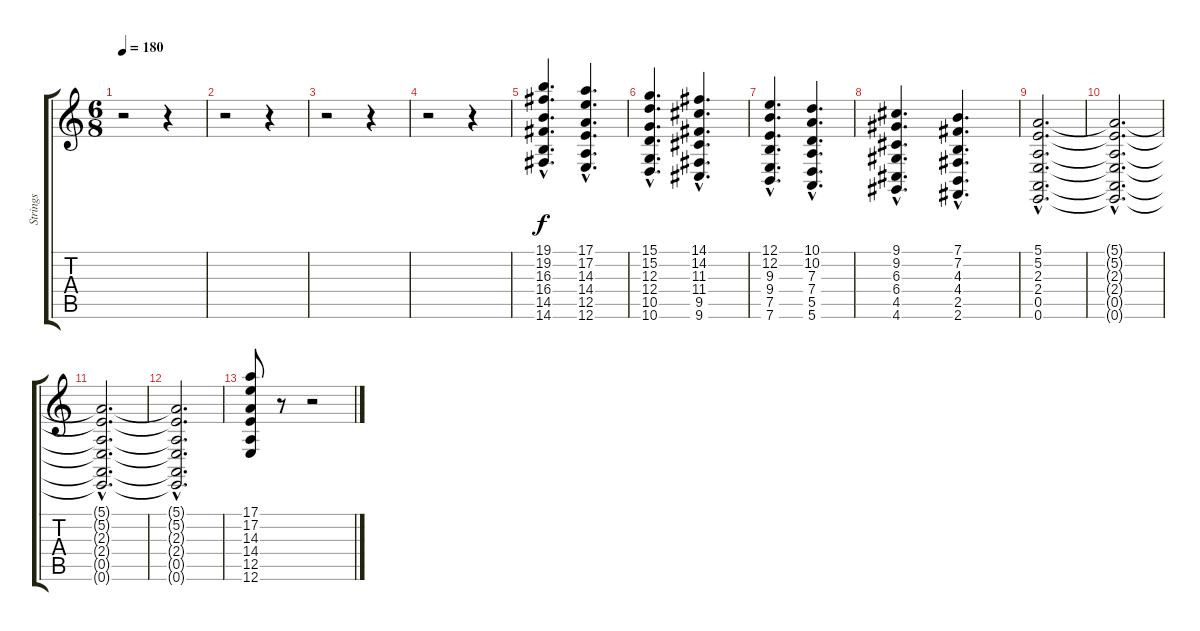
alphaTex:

\track ("Strings" "Strings") {instrument stringensemble1}
\staff {score tabs}
\tuning (E4 B3 G3 D3 A2 E2) {hide}
\ts (6 8)
\tempo 180
\clef g2
\ks c
r.2{dy f} r.4 |
r.2 r.4 |
r.2 r.4 |
r.2 r.4 |
(19.1{hac} 19.2{hac} 16.3{hac} 16.4{hac} 14.5{hac} 14.6{hac}).4{d} (17.1{hac} 17.2{hac} 14.3{hac} 14.4{hac} 12.5{hac} 12.6{hac}).4{d} |
(15.1{hac} 15.2{hac} 12.3{hac} 12.4{hac} 10.5{hac} 10.6{hac}).4{d} (14.1{hac} 14.2{hac} 11.3{hac} 11.4{hac} 9.5{hac} 9.6{hac}).4{d} |
(12.1{hac} 12.2{hac} 9.3{hac} 9.4{hac} 7.5{hac} 7.6{hac}).4{d} (10.1{hac} 10.2{hac} 7.3{hac} 7.4{hac} 5.5{hac} 5.6{hac}).4{d} |
(9.1{hac} 9.2{hac} 6.3{hac} 6.4{hac} 4.5{hac} 4.6{hac}).4{d} (7.1{hac} 7.2{hac} 4.3{hac} 4.4{hac} 2.5{hac} 2.6{hac}).4{d} |
(5.1{hac} 5.2{hac} 2.3{hac} 2.4{hac} 0.5{hac} 0.6{hac}).2{d} |
(5.1{hac t} 5.2{hac t} 2.3{hac t} 2.4{hac t} 0.5{hac t} 0.6{hac t}).2{d} |
(5.1{hac t} 5.2{hac t} 2.3{hac t} 2.4{hac t} 0.5{hac t} 0.6{hac t}).2{d} |
(5.1{hac t} 5.2{hac t} 2.3{hac t} 2.4{hac t} 0.5{hac t} 0.6{hac t}).2{d} |
(17.1 17.2 14.3 14.4 12.5 12.6).8 r.8 r.2
